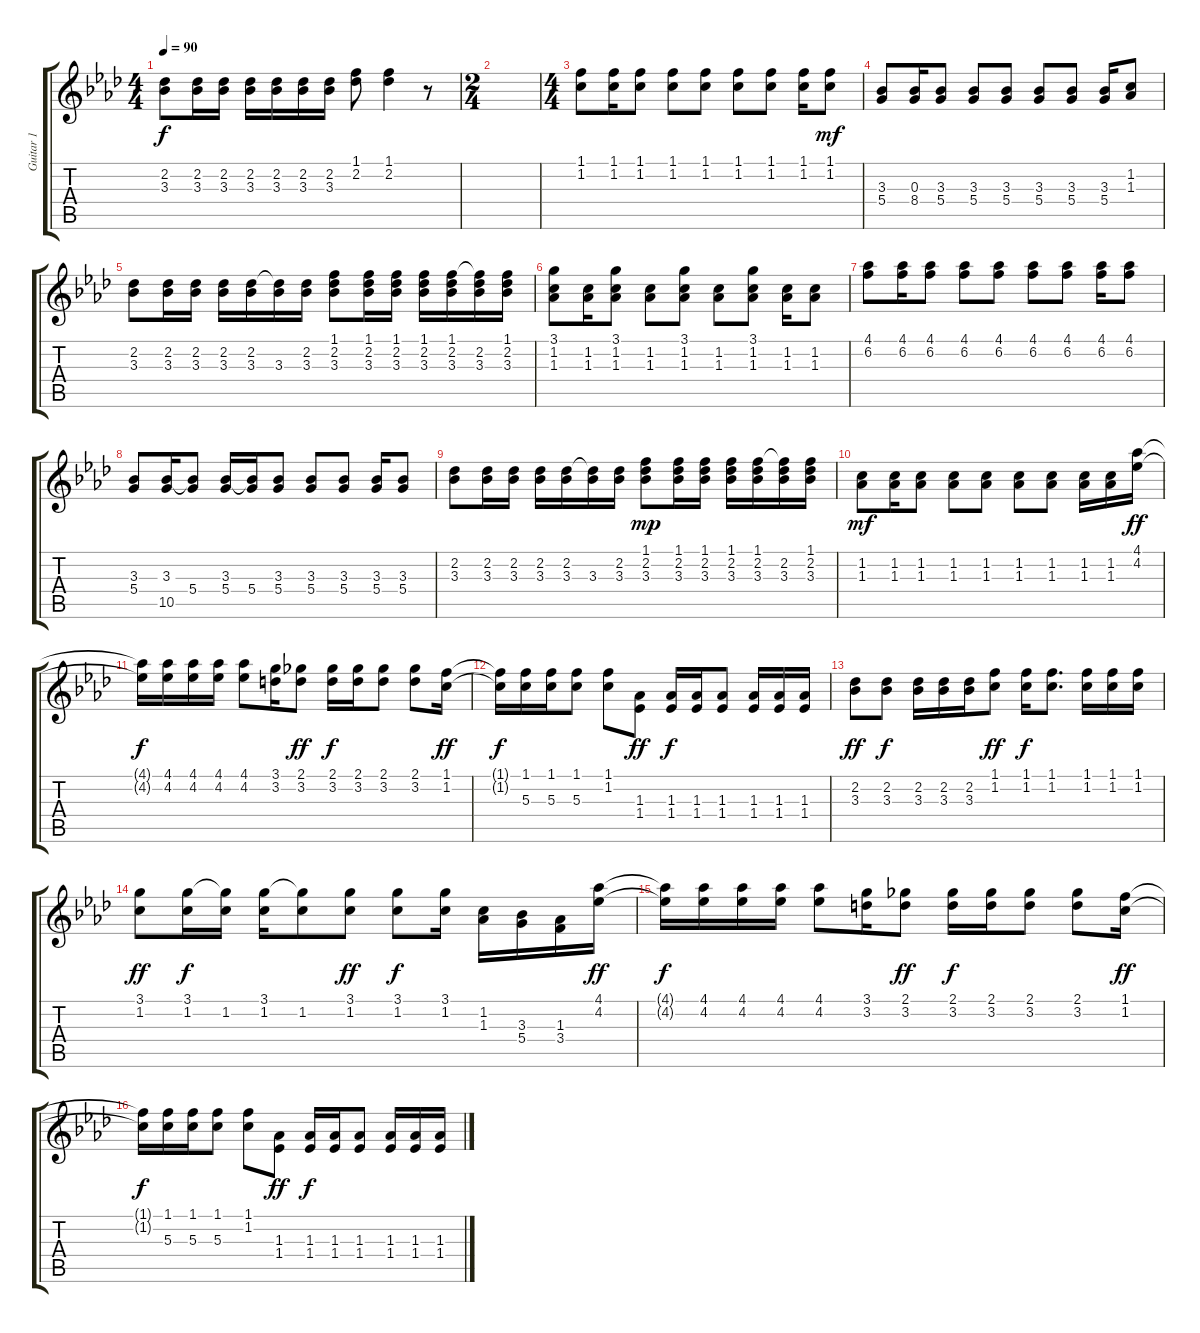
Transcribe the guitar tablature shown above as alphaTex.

\track ("Guitar 1" "Guitar 1") {instrument acousticguitarsteel}
\staff {score tabs}
\tuning (E4 B3 G3 D3 A2 E2) {hide}
\ts (4 4)
\tempo 90
\clef g2
\ks ab
(2.2 3.3).8{dy f} (2.2 3.3).16 (2.2 3.3).16 (2.2 3.3).16 (2.2 3.3).16 (2.2 3.3).16 (2.2 3.3).16 (1.1 2.2).8 (1.1 2.2).4 r.8 |
\ts (2 4)
|
\ts (4 4)
(1.1 1.2).8 (1.1 1.2).16 (1.1 1.2).8 (1.1 1.2).8 (1.1 1.2).8 (1.1 1.2).8 (1.1 1.2).8 (1.1 1.2).16 (1.1 1.2).8{dy mf} |
(3.3 5.4).8 (0.3 8.4).16 (3.3 5.4).8 (3.3 5.4).8 (3.3 5.4).8 (3.3 5.4).8 (3.3 5.4).8 (3.3 5.4).16 (1.2 1.3).8 |
(2.2 3.3).8 (2.2 3.3).16 (2.2 3.3).16 (2.2 3.3).16 (2.2 3.3).16 (2.2{t} 3.3).16 (2.2 3.3).16 (1.1 2.2 3.3).8 (1.1 2.2 3.3).16 (1.1 2.2 3.3).16 (1.1 2.2 3.3).16 (1.1 2.2 3.3).16 (1.1{t} 2.2 3.3).16 (1.1 2.2 3.3).16 |
(3.1 1.2 1.3).8 (1.2 1.3).16 (3.1 1.2 1.3).8 (1.2 1.3).8 (3.1 1.2 1.3).8 (1.2 1.3).8 (3.1 1.2 1.3).8 (1.2 1.3).16 (1.2 1.3).8 |
(4.1 6.2).8 (4.1 6.2).16 (4.1 6.2).8 (4.1 6.2).8 (4.1 6.2).8 (4.1 6.2).8 (4.1 6.2).8 (4.1 6.2).16 (4.1 6.2).8 |
(3.3 5.4).8 (3.3 10.5).16 (3.3{t} 5.4).8 (3.3 5.4).16 (3.3{t} 5.4).16 (3.3 5.4).8 (3.3 5.4).8 (3.3 5.4).8 (3.3 5.4).16 (3.3 5.4).8 |
(2.2 3.3).8 (2.2 3.3).16 (2.2 3.3).16 (2.2 3.3).16 (2.2 3.3).16 (2.2{t} 3.3).16 (2.2 3.3).16 (1.1 2.2 3.3).8{dy mp} (1.1 2.2 3.3).16 (1.1 2.2 3.3).16 (1.1 2.2 3.3).16 (1.1 2.2 3.3).16 (1.1{t} 2.2 3.3).16 (1.1 2.2 3.3).16 |
(1.2 1.3).8{dy mf} (1.2 1.3).16 (1.2 1.3).8 (1.2 1.3).8 (1.2 1.3).8 (1.2 1.3).8 (1.2 1.3).8 (1.2 1.3).16 (1.2 1.3).16 (4.1 4.2).16{dy ff} |
(4.1{t} 4.2{t}).16{dy f} (4.1 4.2).16 (4.1 4.2).16 (4.1 4.2).16 (4.1 4.2).8 (3.1 3.2).16 (2.1 3.2).8{dy ff} (2.1 3.2).16{dy f} (2.1 3.2).16 (2.1 3.2).8 (2.1 3.2).8 (1.1 1.2).16{dy ff} |
(1.1{t} 1.2{t}).16{dy f} (1.1 5.3).16 (1.1 5.3).16 (1.1 5.3).8 (1.1 1.2).8 (1.3 1.4).8{dy ff} (1.3 1.4).16{dy f} (1.3 1.4).16 (1.3 1.4).8 (1.3 1.4).16 (1.3 1.4).16 (1.3 1.4).16 |
(2.2 3.3).8{dy ff} (2.2 3.3).8{dy f} (2.2 3.3).16 (2.2 3.3).16 (2.2 3.3).16 (1.1 1.2).8{dy ff} (1.1 1.2).16{dy f} (1.1 1.2).8{d} (1.1 1.2).16 (1.1 1.2).16 (1.1 1.2).16 |
(3.1 1.2).8{dy ff} (3.1 1.2).16{dy f} (3.1{t} 1.2).16 (3.1 1.2).16 (3.1{t} 1.2).8 (3.1 1.2).8{dy ff} (3.1 1.2).8{dy f} (3.1 1.2).16 (1.2 1.3).16 (3.3 5.4).16 (1.3 3.4).16 (4.1 4.2).16{dy ff} |
(4.1{t} 4.2{t}).16{dy f} (4.1 4.2).16 (4.1 4.2).16 (4.1 4.2).16 (4.1 4.2).8 (3.1 3.2).16 (2.1 3.2).8{dy ff} (2.1 3.2).16{dy f} (2.1 3.2).16 (2.1 3.2).8 (2.1 3.2).8 (1.1 1.2).16{dy ff} |
(1.1{t} 1.2{t}).16{dy f} (1.1 5.3).16 (1.1 5.3).16 (1.1 5.3).8 (1.1 1.2).8 (1.3 1.4).8{dy ff} (1.3 1.4).16{dy f} (1.3 1.4).16 (1.3 1.4).8 (1.3 1.4).16 (1.3 1.4).16 (1.3 1.4).16
